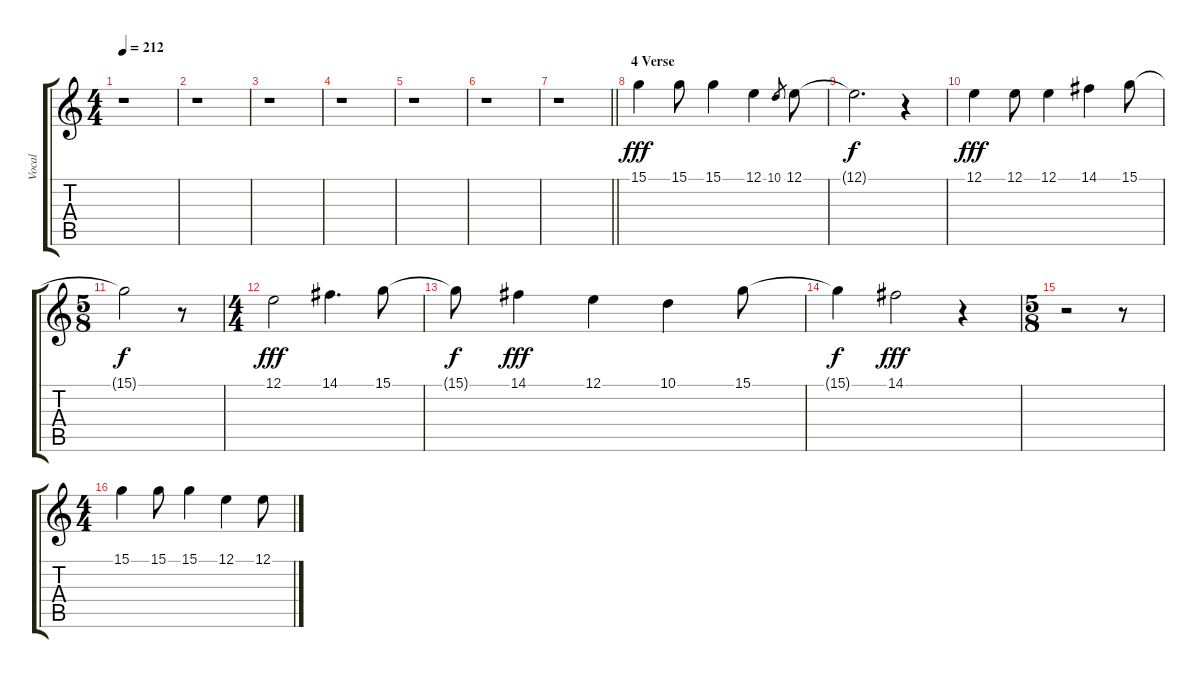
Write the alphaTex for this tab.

\track ("Vocal" "Vocal") {instrument lead1square}
\staff {score tabs}
\tuning (E4 B3 G3 D3 A2 E2) {hide}
\ts (4 4)
\tempo 212
\clef g2
\ks c
r.1{dy fff} |
r.1 |
r.1 |
r.1 |
r.1 |
r.1 |
\barLineRight lightlight
r.1 |
\section ("" "4 Verse")
15.1.4 15.1.8 15.1.4 12.1.4 10.1.8{gr} 12.1.8 |
12.1{t}.2{d dy f} r.4 |
12.1.4{dy fff} 12.1.8 12.1.4 14.1.4 15.1.8 |
\ts (5 8)
15.1{t}.2{dy f} r.8 |
\ts (4 4)
12.1.2{dy fff} 14.1.4{d} 15.1.8 |
15.1{t}.8{dy f} 14.1.4{dy fff} 12.1.4 10.1.4 15.1.8 |
15.1{t}.4{dy f} 14.1.2{dy fff} r.4 |
\ts (5 8)
r.2 r.8 |
\ts (4 4)
15.1.4 15.1.8 15.1.4 12.1.4 12.1.8
